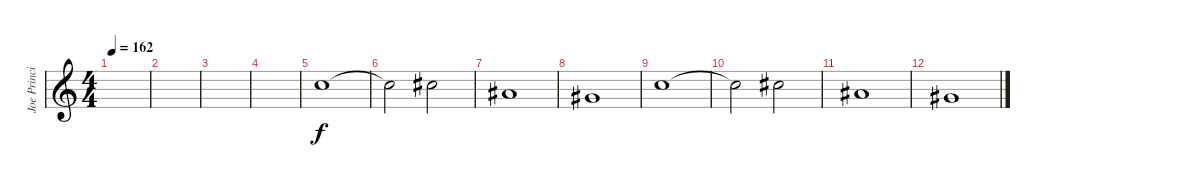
\track ("Joe Principe - Vocals" "Joe Princi") {instrument distortionguitar}
\staff {score}
\tuning (E4 B3 G3 D3 A2 E2) {hide}
\ts (4 4)
\tempo 162
\clef g2
\ks c
|
|
|
|
5.3.1 |
5.3{t}.2 6.3.2 |
3.3.1 |
1.3.1 |
5.3.1 |
5.3{t}.2 6.3.2 |
3.3.1 |
1.3.1
